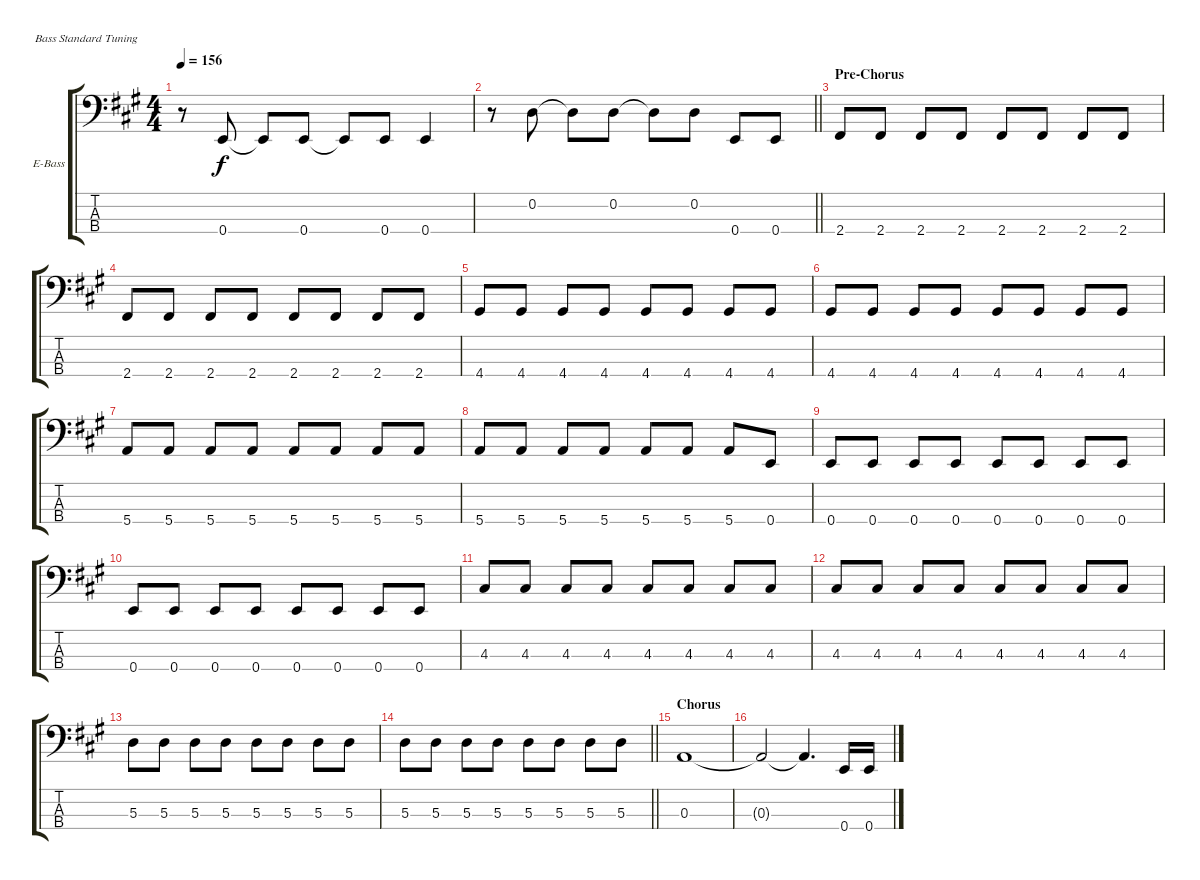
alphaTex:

\defaultSystemsLayout 4
\bracketExtendMode groupsimilarinstruments
\firstSystemTrackNameOrientation horizontal
\otherSystemsTrackNameOrientation horizontal
\track ("Bass" "E-Bass") {instrument electricbassfinger}
\staff {score tabs}
\tuning (G2 D2 A1 E1)
\ts (4 4)
\tempo 156
\clef f4
\ks a
r.8{dy f} 0.4.8 0.4{t}.8 0.4.8 0.4{t}.8 0.4.8 0.4.4 |
\barLineRight lightlight
r.8 0.2.8 0.2{t}.8 0.2.8 0.2{t}.8 0.2.8 0.4.8 0.4.8 |
\section ("" "Pre-Chorus")
2.4.8 2.4.8 2.4.8 2.4.8 2.4.8 2.4.8 2.4.8 2.4.8 |
2.4.8 2.4.8 2.4.8 2.4.8 2.4.8 2.4.8 2.4.8 2.4.8 |
4.4.8 4.4.8 4.4.8 4.4.8 4.4.8 4.4.8 4.4.8 4.4.8 |
4.4.8 4.4.8 4.4.8 4.4.8 4.4.8 4.4.8 4.4.8 4.4.8 |
5.4.8 5.4.8 5.4.8 5.4.8 5.4.8 5.4.8 5.4.8 5.4.8 |
5.4.8 5.4.8 5.4.8 5.4.8 5.4.8 5.4.8 5.4.8 0.4.8 |
0.4.8 0.4.8 0.4.8 0.4.8 0.4.8 0.4.8 0.4.8 0.4.8 |
0.4.8 0.4.8 0.4.8 0.4.8 0.4.8 0.4.8 0.4.8 0.4.8 |
4.3.8 4.3.8 4.3.8 4.3.8 4.3.8 4.3.8 4.3.8 4.3.8 |
4.3.8 4.3.8 4.3.8 4.3.8 4.3.8 4.3.8 4.3.8 4.3.8 |
5.3.8 5.3.8 5.3.8 5.3.8 5.3.8 5.3.8 5.3.8 5.3.8 |
\barLineRight lightlight
5.3.8 5.3.8 5.3.8 5.3.8 5.3.8 5.3.8 5.3.8 5.3.8 |
\section ("" "Chorus")
0.3.1 |
0.3{t}.2 0.3{t}.4{d} 0.4.16 0.4.16
